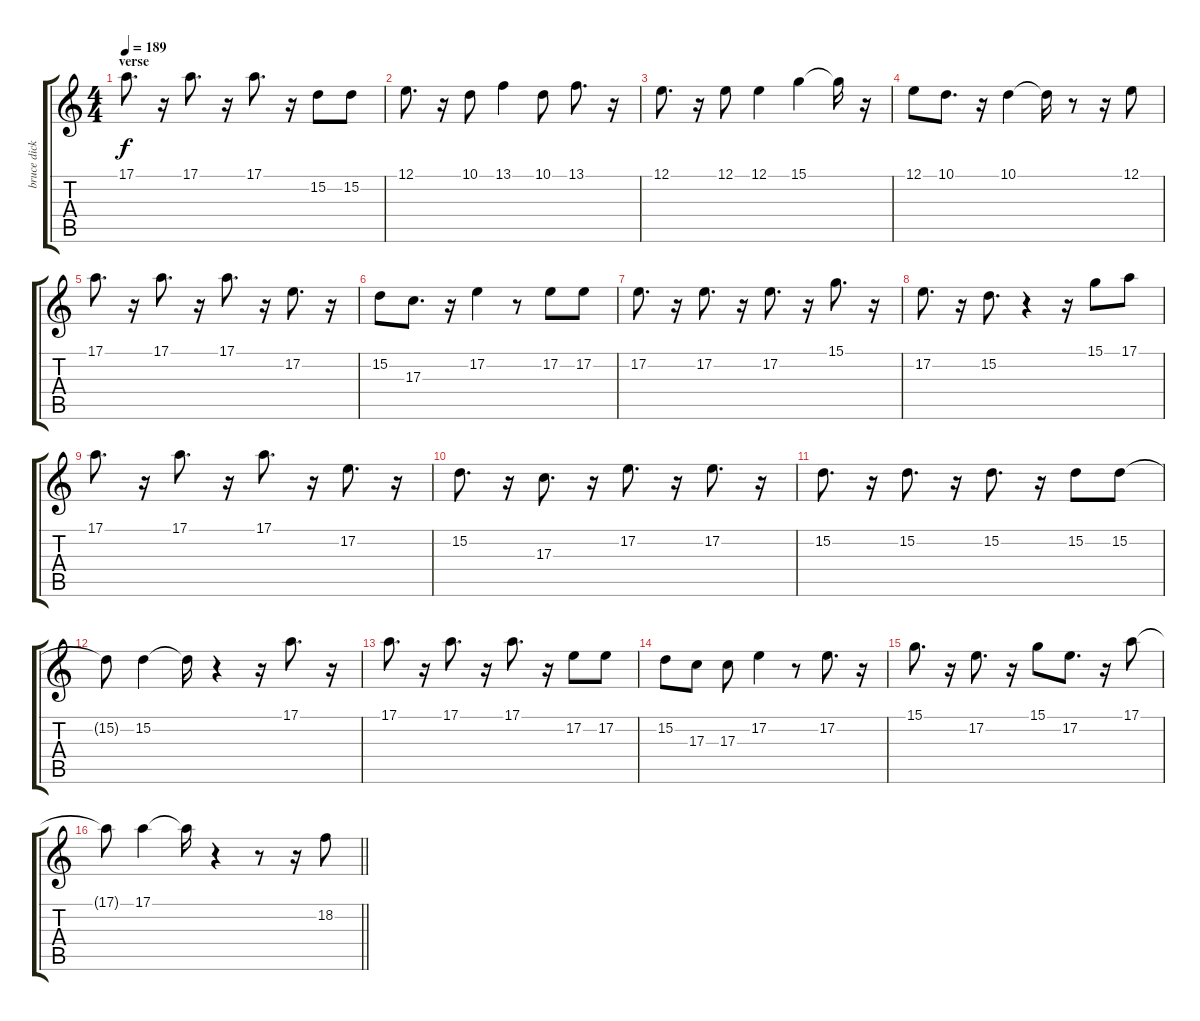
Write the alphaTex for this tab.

\track ("bruce dickinson" "bruce dick") {instrument lead2sawtooth}
\staff {score tabs}
\tuning (E4 B3 G3 D3 A2 E2) {hide}
\ts (4 4)
\section ("" "verse")
\tempo 189
\clef g2
\ks c
17.1.8{d dy f} r.16 17.1.8{d} r.16 17.1.8{d} r.16 15.2.8 15.2.8 |
12.1.8{d} r.16 10.1.8 13.1.4 10.1.8 13.1.8{d} r.16 |
12.1.8{d} r.16 12.1.8 12.1.4 15.1.4 15.1{t}.16 r.16 |
12.1.8 10.1.8{d} r.16 10.1.4 10.1{t}.16 r.8 r.16 12.1.8 |
17.1.8{d} r.16 17.1.8{d} r.16 17.1.8{d} r.16 17.2.8{d} r.16 |
15.2.8 17.3.8{d} r.16 17.2.4 r.8 17.2.8 17.2.8 |
17.2.8{d} r.16 17.2.8{d} r.16 17.2.8{d} r.16 15.1.8{d} r.16 |
17.2.8{d} r.16 15.2.8{d} r.4 r.16 15.1.8 17.1.8 |
17.1.8{d} r.16 17.1.8{d} r.16 17.1.8{d} r.16 17.2.8{d} r.16 |
15.2.8{d} r.16 17.3.8{d} r.16 17.2.8{d} r.16 17.2.8{d} r.16 |
15.2.8{d} r.16 15.2.8{d} r.16 15.2.8{d} r.16 15.2.8 15.2.8 |
15.2{t}.8 15.2.4 15.2{t}.16 r.4 r.16 17.1.8{d} r.16 |
17.1.8{d} r.16 17.1.8{d} r.16 17.1.8{d} r.16 17.2.8 17.2.8 |
15.2.8 17.3.8 17.3.8 17.2.4 r.8 17.2.8{d} r.16 |
15.1.8{d} r.16 17.2.8{d} r.16 15.1.8 17.2.8{d} r.16 17.1.8 |
\barLineRight lightlight
17.1{t}.8 17.1.4 17.1{t}.16 r.4 r.8 r.16 18.2.8
